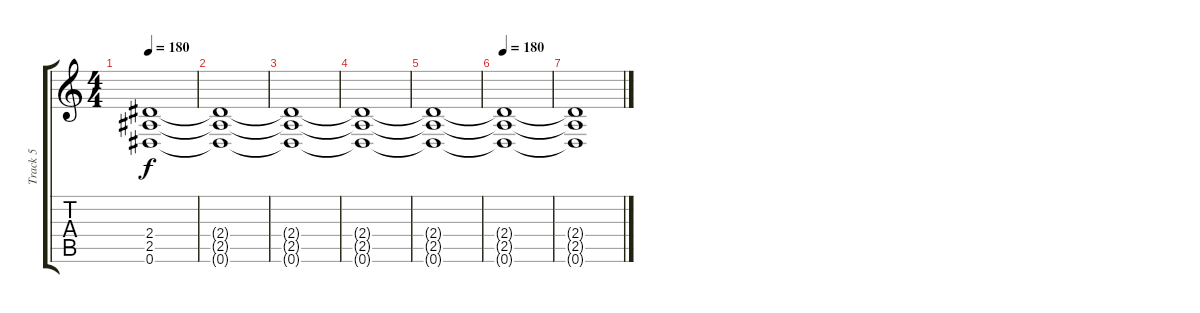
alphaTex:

\track ("Track 5" "Track 5") {instrument overdrivenguitar}
\staff {score tabs}
\tuning (Eb4 Bb3 Gb3 Db3 Ab2 Eb2) {hide}
\ts (4 4)
\tempo 180
\clef g2
\ks c
(2.4 2.5 0.6).1{dy f} |
(2.4{t} 2.5{t} 0.6{t}).1 |
(2.4{t} 2.5{t} 0.6{t}).1 |
(2.4{t} 2.5{t} 0.6{t}).1 |
(2.4{t} 2.5{t} 0.6{t}).1 |
\tempo 180
(2.4{t} 2.5{t} 0.6{t}).1 |
(2.4{t} 2.5{t} 0.6{t}).1
